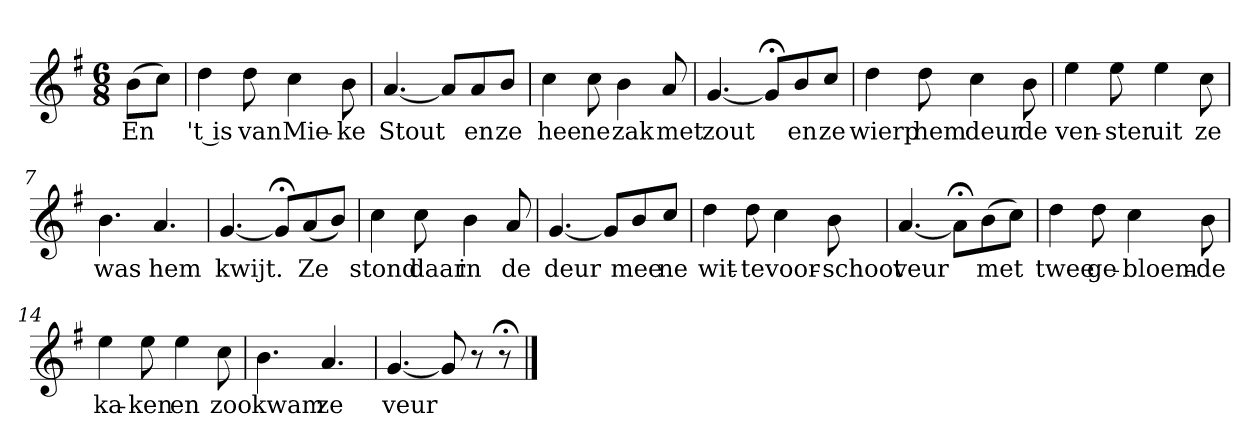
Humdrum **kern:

**kern	**text
*part1	*part1
*staff1	*staff1
*k[f#]	*
*G:	*
*M6/8	*
*MM120	*
=	=
(8bL	En
8ccJ)	.
=1	=1
4dd	't is
8dd	van
4cc	Mie-
8b	-ke
=2	=2
[4.a	Stout
8aL]	.
8a	en
8bJ	ze
=3	=3
4cc	hee
8cc	ne
4b	zak
8a	met
=4	=4
[4.g	zout
8g;<L]	.
8b	en
8ccJ	ze
=5	=5
4dd	wierp
8dd	hem
4cc	deur
8b	de
=6	=6
4ee	ven-
8ee	-ster
4ee	uit
8cc	ze
=7	=7
4.b	was
4.a	hem
=8	=8
[4.g	kwijt.
8g;<L]	.
(8a	Ze
8bJ)	.
=9	=9
4cc	stond
8cc	daar
4b	in
8a	de
=10	=10
[4.g	deur
8gL]	.
8b	mee
8ccJ	ne
=11	=11
4dd	wit-
8dd	-te
4cc	voor-
8b	-schoot
=12	=12
[4.a	veur
8a;<L]	.
(8b	met
8ccJ)	.
=13	=13
4dd	twee
8dd	ge-
4cc	-bloem-
8b	-de
=14	=14
4ee	ka-
8ee	-ken
4ee	en
8cc	zoo
=15	=15
4.b	kwam
4.a	ze
=16	=16
[4.g	veur
8g]	.
8r	.
8r;<	.
==	==
*-	*-
